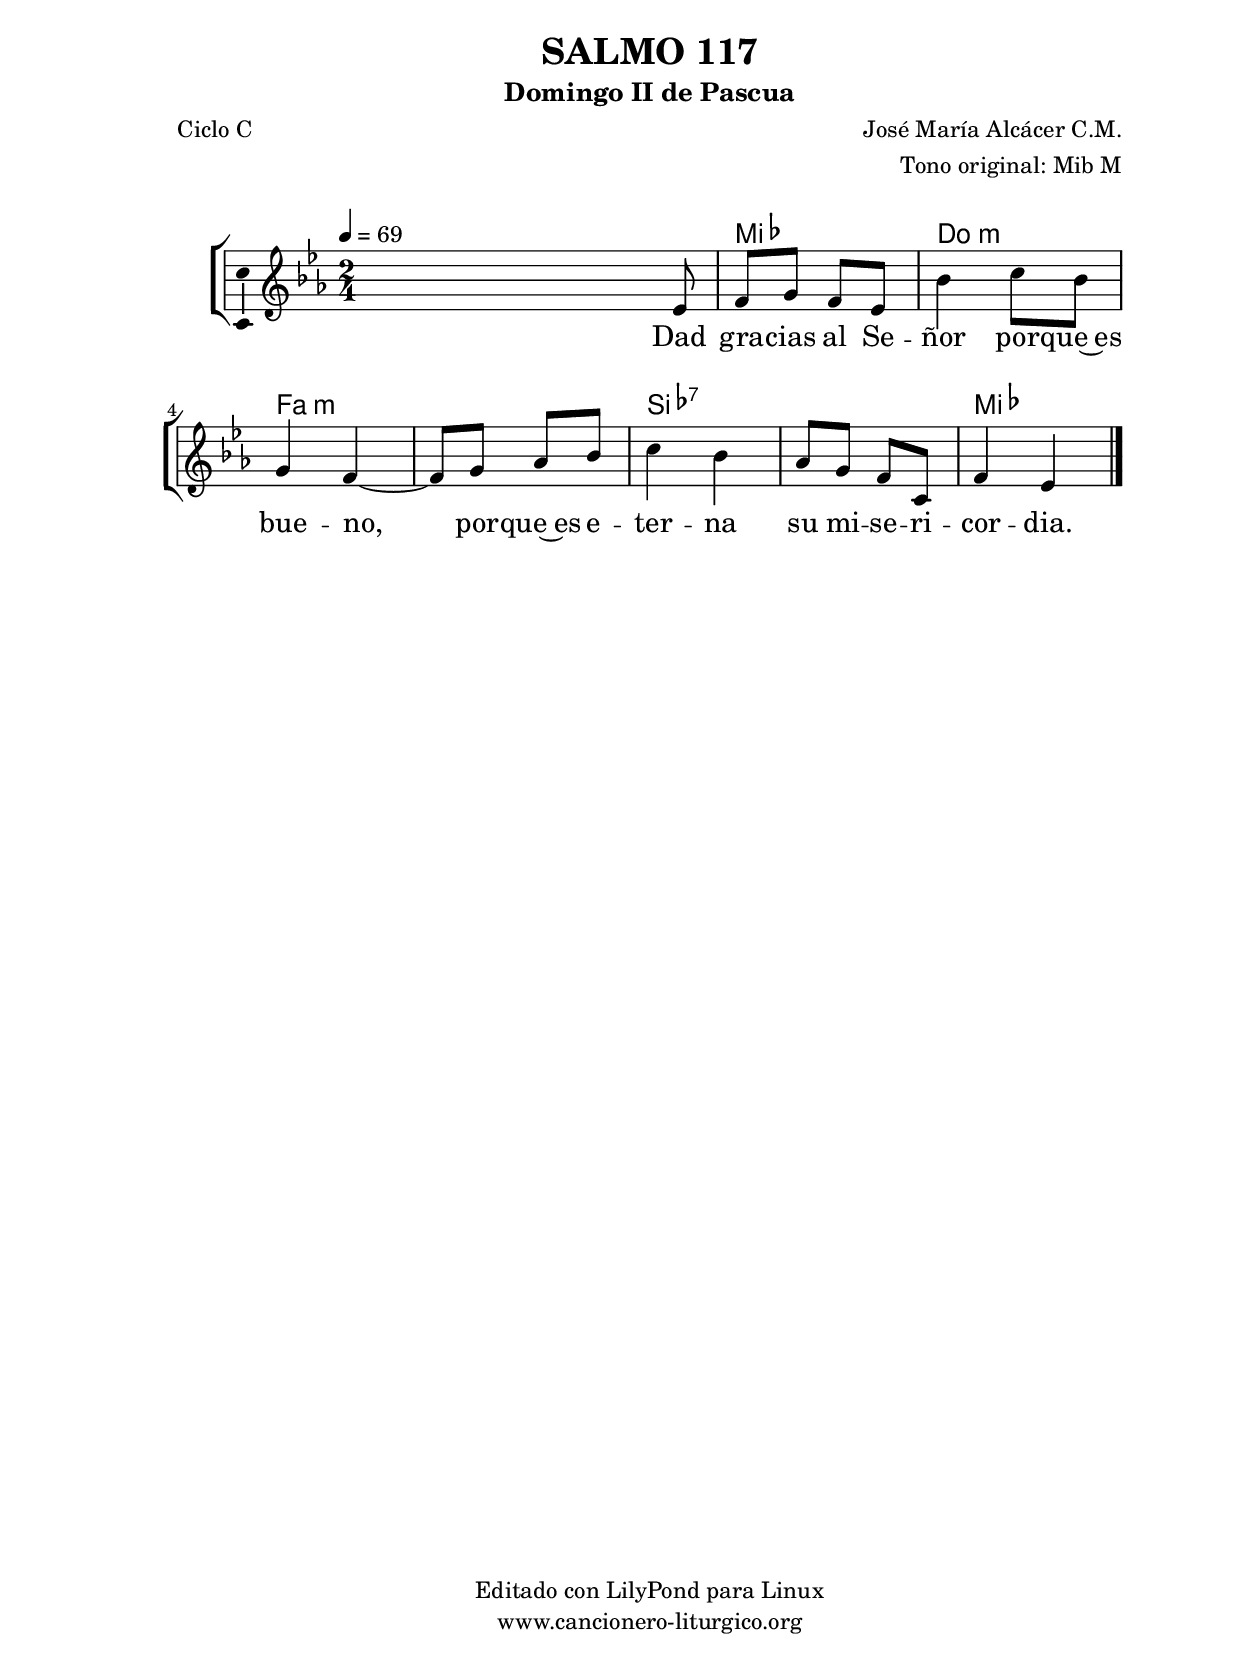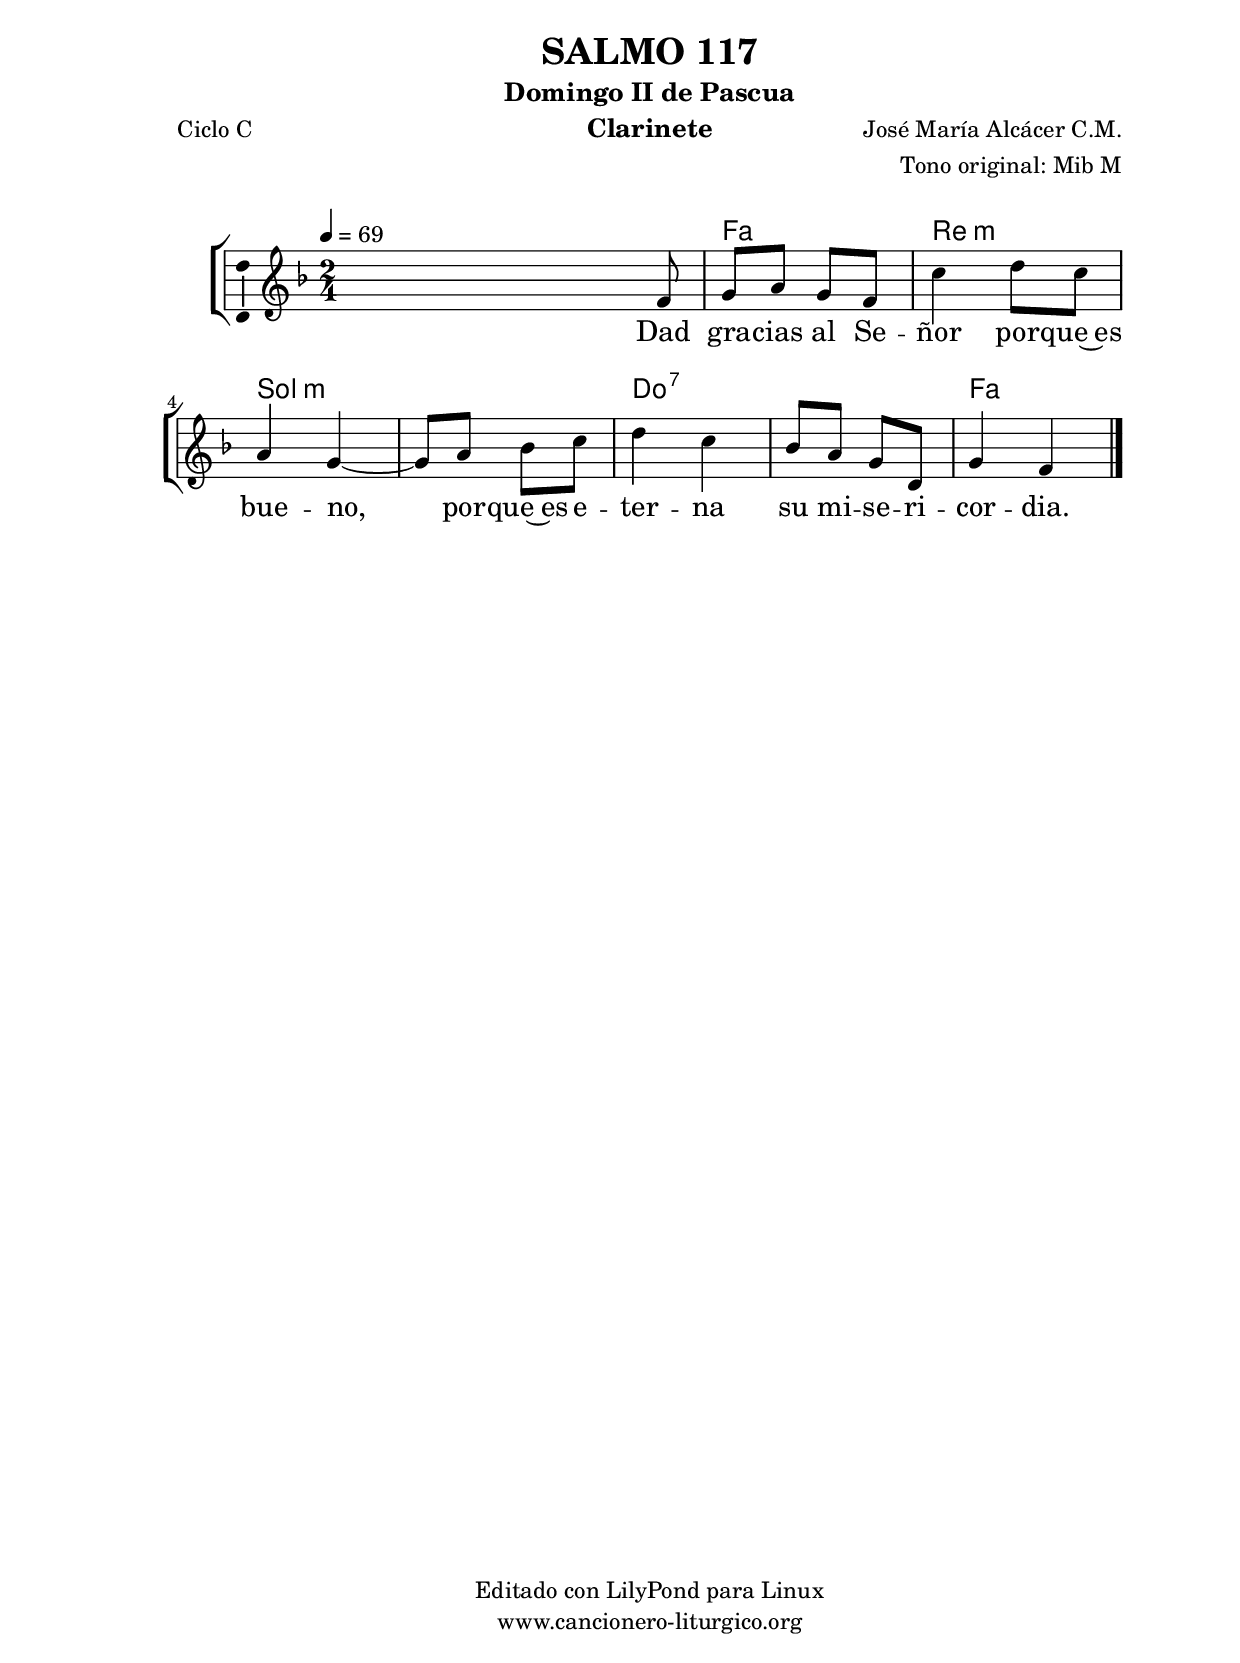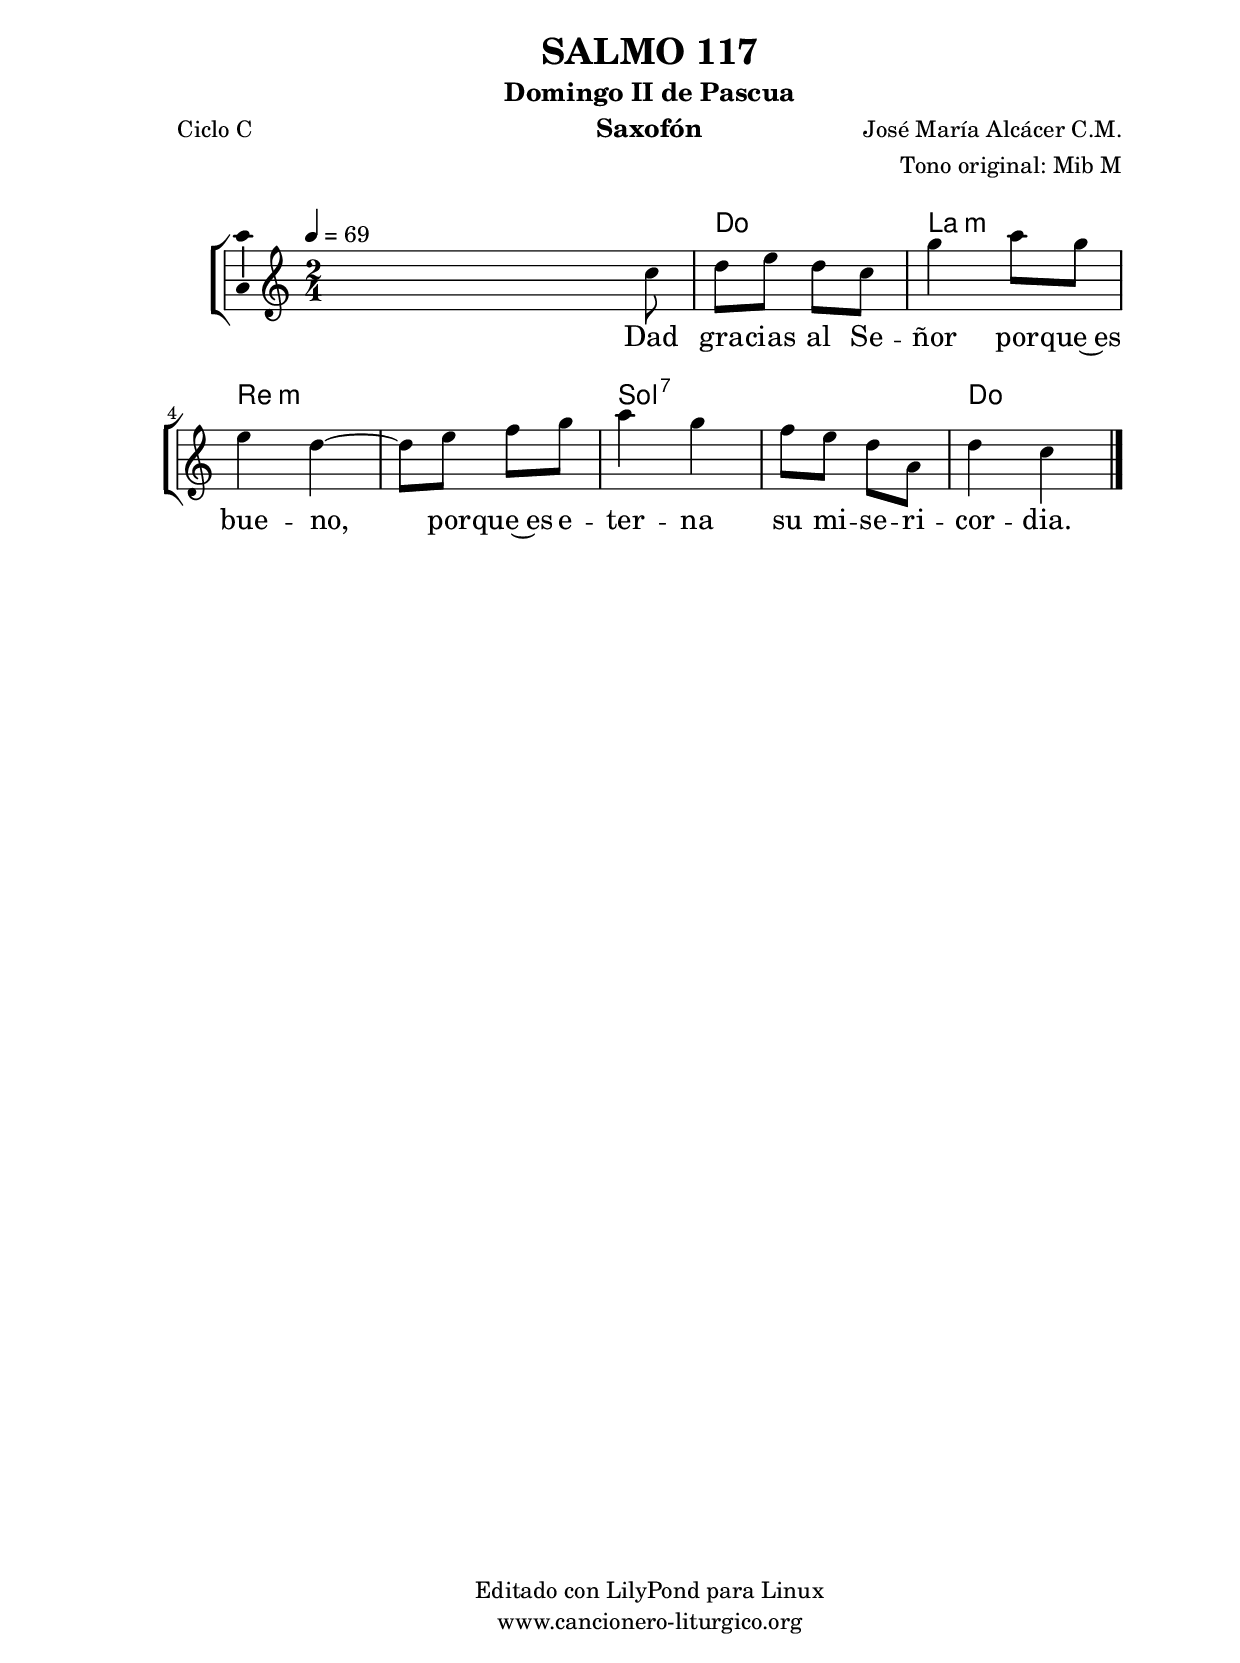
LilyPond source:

%
%para convertir .midi en .wav:
%timidity filename.midi -Ow -o finename.wav
%
%
%Para convertir de .wav a .mp3:
%lame -h -m j filename.wav
%
%
%para escuchar el midi:
%timidity nombrefichero.midi
%


%versión de lilypond para la que se ha escrito esta partitura:
\version "2.16.0"

	%Tamaño papel
	#(set-default-paper-size "a4")
	%Tamaño partitura
	#(set-global-staff-size 20)
	%No responde al pulsar sobre una nota
	#(ly:set-option 'point-and-click #f)

%parámetros del encabezamiento:
\header {
	title = "SALMO 117"
	subtitle = "Domingo II de Pascua"
	composer = "José María Alcácer C.M."
	poet = "Ciclo C"
	meter = ""
	arranger = "Tono original: Mib M"
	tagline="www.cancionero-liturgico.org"
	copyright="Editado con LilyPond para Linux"
	}

%parámetros asociados al papel:
\paper  {
	oddHeaderMarkup = \markup {\fill-line { \on-the-fly #not-first-page \fromproperty #'header:title \on-the-fly #not-first-page \fromproperty #'header:composer }}
	evenHeaderMarkup = \markup {\fill-line { \fromproperty #'header:composer \fromproperty #'header:title }}
	#(set-paper-size "a4")
	print-page-number = ##f
	first-page-number = 1
	print-first-page-number = ##f
%	head-separation = 3.0 \cm
	top-margin = 2.0 \cm
	bottom-margin = 0.5\cm
%%%	bottom-margin = -1.0\cm
	left-margin = 3.0 \cm
	line-width = 16.0 \cm 
	indent = 8\mm
	interscoreline = 2.\mm
	between-system-space = 15\mm
%	para que las partituras no llenen la hoja:
	ragged-bottom = ##t
%	idem para la última hoja:
	ragged-last-bottom = ##f
%	para que las partituras llenen el ancho del papel:
	ragged-last = ##f
	after-title-space = 2.5 \cm
%page-count=1
%system-count=8

	%Flexible Vertical Spacing
%	markup-markup-spacing =
%	#'((basic-distance . 15) (minimum-distance . 15) (padding . 3))
	markup-system-spacing =
	#'((basic-distance . 15) (minimum-distance . 15) (padding . 3))
	system-system-spacing =
	#'((basic-distance . 15) (minimum-distance . 15) (padding . 3))
	score-system-spacing =
	#'((basic-distance . 15) (minimum-distance . 15) (padding . 5))
%	top-system-spacing = % header
%	#'((basic-distance . 8) (minimum-distance . 0) (padding . 3))
%	top-markup-spacing =
%	#'((basic-distance . 20) (minimum-distance . 20) (padding . 3))
	last-bottom-spacing = % footer
	#'((basic-distance . 5) (minimum-distance . 5) (padding . 3))
%	score-markup-spacing =
%	#'((basic-distance . 16) (minimum-distance . 13) (padding . 3))

	}


%parámetros que afectan a toda la partitura:
global =  {
	%clave de sol (G):
	\clef G
	%armadura:
%	\transpose f a
	\key ees \major
	\tempo 4=69
	\set Score.tempoHideNote = ##f
	}


acordes = {
	\italianChords
	\chordmode {
%	\transpose f a
{

s2 ees2 c:m f:m f:m bes:7 bes:7 ees


	}
	}
}

melodia = 
%	\transpose f a
{
	\relative c'{
	\time 2/4

s4 s8 ees8
f8 g f ees
bes'4 c8 bes
g4 f~
f8 g aes bes
c4 bes
aes8 g f c
f4 ees

	\bar "|."
	}
	}


texto = \lyricmode {
Dad gra -- cias al Se -- ñor por -- que~es bue -- no,
por -- que~es e -- ter -- na su mi -- se -- ri -- cor -- dia.
	}


acordesStaff = \context ChordNames = acordesStaff <<
	\set chordChanges = ##t
	\acordes
	>>


vozStaff = \context Voice = vozStaff
\with {\consists "Ambitus_engraver"}
<<
%	\set Staff.instrumentName = ""
%	\set Staff.shortInstrumentName = ""
%	\set Staff.midiInstrument = #"clarinet"
%	\set Staff.midiInstrument = #"cello"
%	\set Staff.midiInstrument = #"flute"
	\set Staff.midiInstrument = #"electric guitar (jazz)"
%	\set Staff.midiInstrument = #"english horn"
%	\set Staff.midiInstrument = #"violin"
%	\set Staff.midiInstrument = #"glockenspiel"
	\set Staff.midiMinimumVolume = #0.7
	\set Staff.midiMaximumVolume = #0.9
	\global
	\melodia
	>>


textoStaff = \context Lyrics = textoStaff <<
	\lyricsto vozStaff \texto
	>>

\book {
	\score {
		\context ChoirStaff {
			\override StaffGroup.SystemStartBracket #'collapse-height = #1
			\override Score.SystemStartBar #'collapse-height = #1
			<<
			\acordesStaff
			\vozStaff
			\textoStaff
			>>
			}
		\layout {
	    		\context {
				\Lyrics
				\override LyricText #'font-size = #2
				}
	   		 \context {
				\Score
				%fontSize = #3
				\override StaffSymbol #'staff-space = #(magstep +3)
				%\override Beam #'thickness = #0.55
				%\override SpacingSpanner #'spacing-increment = #1.0
				%\override Slur #'height-limit = #1.5
				}
			}
		}
	\score {
		\unfoldRepeats
		\context ChoirStaff {
			<<
			\acordesStaff
			\vozStaff
			>>
			}
		\midi {
	  		\context {
	  			\Score
				tempoWholesPerMinute = #(ly:make-moment 70 4)
				}
			}
		}
	}

%Partitura para clarinete
#(define output-suffix "C")
\book {
	\header{
		instrument = "Clarinete"
		}
	\score {
		\context ChoirStaff {
			\override StaffGroup.SystemStartBracket #'collapse-height = #1
			\override Score.SystemStartBar #'collapse-height = #1
\transpose c d
			<<
			\acordesStaff
			\vozStaff
			\textoStaff
			>>
			}
		\layout {
	    		\context {
				\Lyrics
				\override LyricText #'font-size = #2
				}
	   		 \context {
				\Score
				%fontSize = #3
				\override StaffSymbol #'staff-space = #(magstep +3)
				%\override Beam #'thickness = #0.55
				%\override SpacingSpanner #'spacing-increment = #1.0
				%\override Slur #'height-limit = #1.5
				}
			}
		}
	}

%Partitura para saxofón
#(define output-suffix "S")
\book {
	\header{
		instrument = "Saxofón"
		}
	\score {
		\context ChoirStaff {
			\override StaffGroup.SystemStartBracket #'collapse-height = #1
			\override Score.SystemStartBar #'collapse-height = #1
\transpose c a
			<<
			\acordesStaff
			\vozStaff
			\textoStaff
			>>
			}
		\layout {
	    		\context {
				\Lyrics
				\override LyricText #'font-size = #2
				}
	   		 \context {
				\Score
				%fontSize = #3
				\override StaffSymbol #'staff-space = #(magstep +3)
				%\override Beam #'thickness = #0.55
				%\override SpacingSpanner #'spacing-increment = #1.0
				%\override Slur #'height-limit = #1.5
				}
			}
		}
	}

